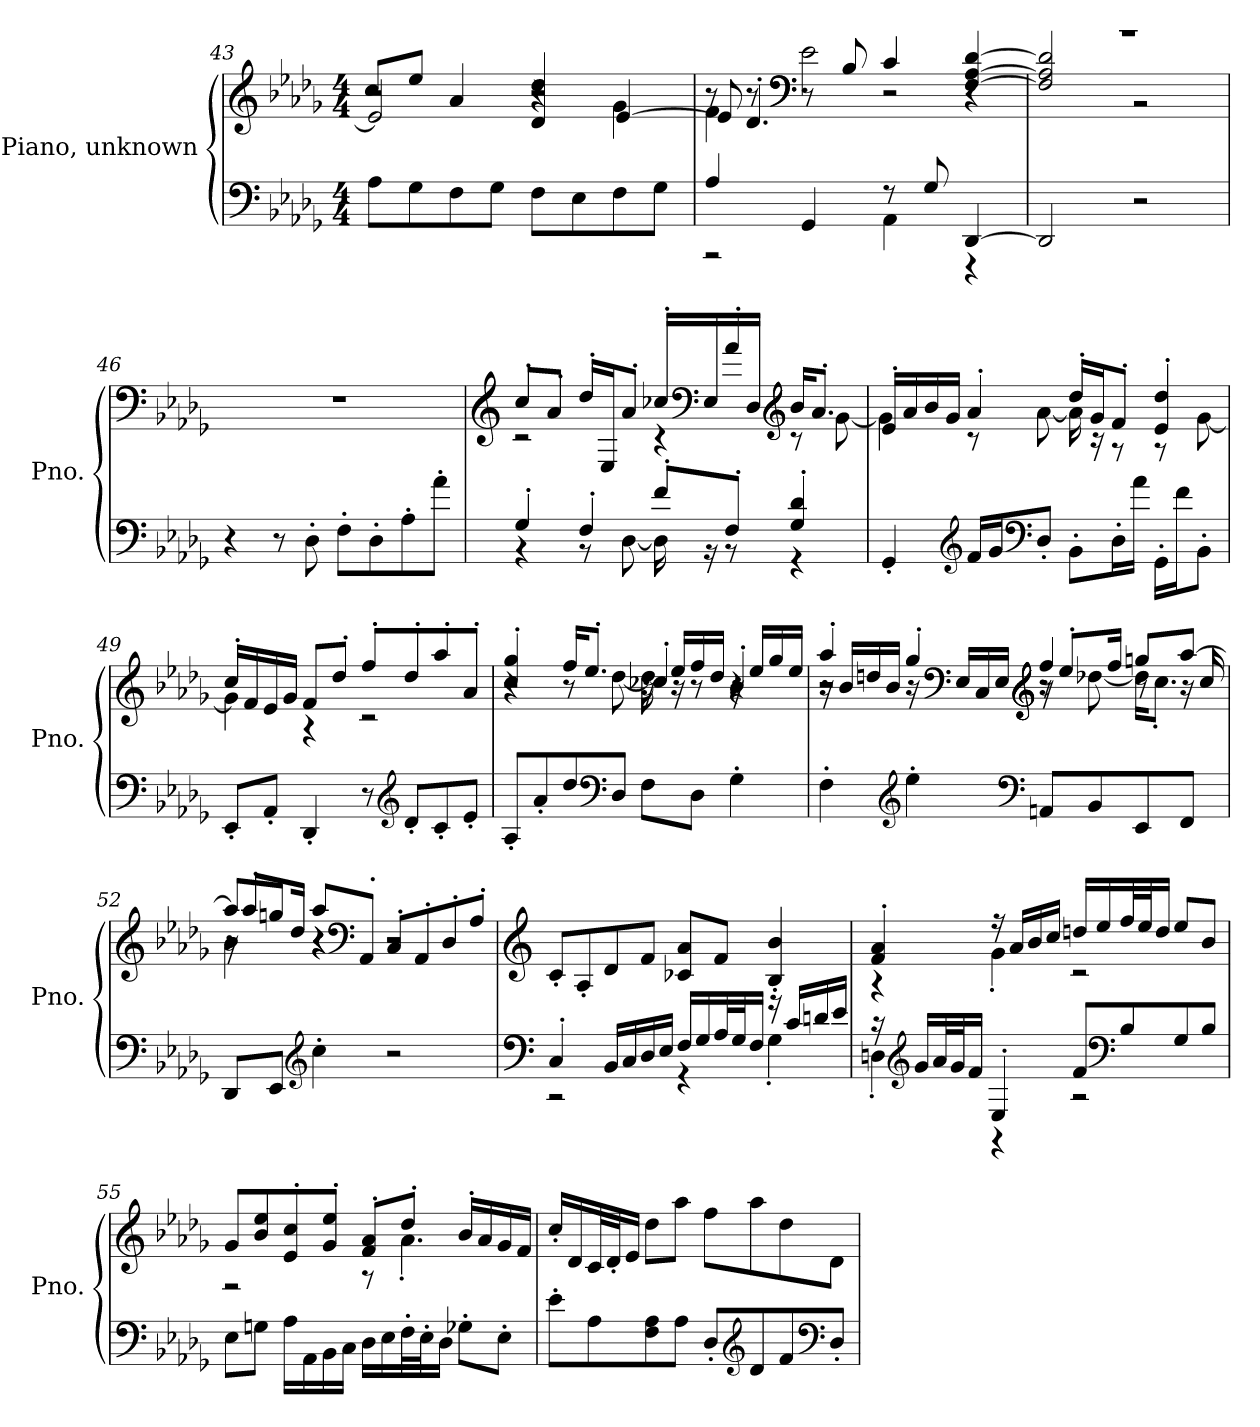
**kern	**kern
*part1	*part1
*staff2	*staff1
*I"Piano, unknown	*
*I'Pno.	*
*clefF4	*clefG2
*k[b-e-a-d-g-]	*k[b-e-a-d-g-]
*M4/4	*M4/4
=43	=43
*	*^
*	*	*^
8A-\L	2e-/]	2r	8cc/L
8G-\	.	.	8ee-/J
8F\	.	.	4a-/
8G-\J	.	.	.
8F\L	2r	4r	4d-/ 4dd-/
8E-\	.	.	.
8F\	.	4g-\	[4e-/
8G-\J	.	.	.
=44	=44	=44	=44
*^	*	*	*
4A-/	2r	8r	4f\	8e-/]
.	.	4.d-'/	.	8r
*	*	*clefF4	*	*
4GG-/	.	.	2e-\	8r
.	.	.	.	8B-/
8r	4AA-\	2r	.	4c/
8G-/	.	.	.	.
[4DD-/	4r	.	4r	[4F/ [4A-/ [4d-/
*v	*v	*	*	*
*	*	*v	*v
=45	=45	=45
2DD-/]	1r	2F/] 2A-/] 2d-/]
2r	.	2r
*	*v	*v
=46	=46
4r	1r
8r	.
8D-'\	.
8F'\L	.
8D-'\	.
8A-'\	.
8a-'\J	.
!!LO:PB:g=z
=47	=47
*	*clefG2
*^	*^
4G-'/	4r	8cc'/L	2r
.	.	8a-'/J	.
4F'/	8r	16dd-'/LL	.
.	.	16E-/J	.
.	[8D-\	8a-'/J	.
8f'/L	16D-\]	16cc-X'/LL	4r
*	*	*clefF4	*
.	16r	16E-/	.
8F'/J	8r	16a-'/	.
.	.	16D-/JJ	.
*	*	*clefG2	*
4G-/' 4d-/'	4r	16b-/KL	8r
.	.	8.a-'/J	.
.	.	.	[8g-\
*v	*v	*	*
=48	=48	=48
4GG-'/	16e-'/LL	4g-\]
.	16a-/	.
.	16b-/	.
.	16g-/JJ	.
*clefG2	*	*
16f/LL	4a-'/	8r
16g-/J	.	.
*clefF4	*	*
8D-'/J	.	[8a-\
8BB-'\L	16dd-'/LL	16a-\]
.	16g-/J	16r
16D-'\L	8f'/J	8r
16a-\JJ	.	.
16GG-'\LL	4e-/' 4dd-/'	8r
16f\J	.	.
8BB-'\J	.	[8g-\
!!LO:LB:g=z	!!
=49	=49	=49
8EE-'/L	16cc'/LL	4g-\]
.	16f/	.
8AA-'/J	16e-/	.
.	16g-/JJ	.
4DD-'/	8f/L	4r
.	8dd-'/J	.
8r	8ff'/L	2r
*clefG2	*	*
8d-'/L	8dd-'/	.
8c'/	8aa-'/	.
8e-'/J	8a-'/J	.
=50	=50	=50
*	*	*^
8A-'/L	4cc/' 4gg-/'	4r	2r
8a-'/	.	.	.
8dd-/	16ff/KL	8r	.
.	8.ee-'/J	.	.
*clefF4	*	*	*
8D-/J	.	[8dd-\	.
8F\L	16r	16dd-\]	4cc-X'/
.	16ee-/LL	16r	.
8D-\J	16ff/	8r	.
.	16dd-/JJ	.	.
4G-'\	16r	4r	4b-'/
.	16ee-/LL	.	.
.	16gg-/	.	.
.	16ee-/JJ	.	.
!!LO:LB:g=z	!!	!!
=51	=51	=51	=51
4F'\	4aa-'/	2r	16r
.	.	.	16b-/LL
.	.	.	16ddn/
.	.	.	16b-/JJ
*clefG2	*	*	*
4ee-'\	4gg-'/	.	16r
*	*clefF4	*	*
.	.	.	16E-/LL
.	.	.	16C/
.	.	.	16E-/JJ
*clefF4	*clefG2	*	*
8AAn/L	4ff/	8r	16r
.	.	.	8ee-'/L
8BB-/	.	[8dd-X\	.
.	.	.	16ff/Jk
8EE-/	8ggn/L	16dd-\KL]	8r
.	.	8.cc'\J	.
8FF/J	[8aa-/J	.	16r
.	.	.	16cc/
=52	=52	=52	=52
8DD-/L	8aa-/L]	4b-\	16r
.	.	.	8aa-'/L
8EE-/J	8ggn/J	.	.
.	.	.	16dd-/Jk
*clefG2	*	*	*
4cc'\	4r	4r	8aa-/L
*	*clefF4	*	*
.	.	.	8AA-'/J
2r	2r	2r	8C'/L
.	.	.	8AA-'/
.	.	.	8D-'/
.	.	.	8A-'/J
*	*v	*v	*v
!!LO:LB:g=z
=53	=53
*clefF4	*clefG2
*^	*
4C'/	2r	8c'/L
.	.	8A-'/
16BB-/LL	.	8d-/
16C/	.	.
16D-/	.	8f/J
16E-/JJ	.	.
16F/LL	4r	8c-X/ 8a-/L
16G-/	.	.
32A-/L	.	8f/J
32G-/J	.	.
16F/JJ	.	.
16r	4G-'\	4B-/' 4b-/'
16c/LL	.	.
16dn/	.	.
16e-/JJ	.	.
=54	=54	=54
*	*	*^
16r	4Dn'\	4f/' 4a-/'	4r
*clefG2	*	*	*
16g-/LL	.	.	.
32a-/L	.	.	.
32g-/J	.	.	.
16f/JJ	.	.	.
4E-'/	4r	16r	4g-'\
.	.	16a-/LL	.
.	.	16b-/	.
.	.	16cc/JJ	.
8f/L	2r	16ddn/LL	2r
.	.	16ee-/	.
*clefF4	*	*	*
8B-/	.	32ff/L	.
.	.	32ee-/J	.
.	.	16dd/JJ	.
8G-/	.	8ee-/L	.
8B-/J	.	8b-/J	.
*v	*v	*	*
!!LO:LB:g=z	!!
=55	=55	=55
8E-\L	8g-/L	2r
8Gn\J	8b-/ 8ee-/	.
16A-\LL	8e-/' 8cc/'	.
16AA-\	.	.
16BB-\	8g-/' 8ee-/'J	.
16C\JJ	.	.
16D-\LL	8f/' 8a-/'L	8r
16E-\	.	.
32F'\L	8dd-'/J	4.a-'\
32E-'\J	.	.
16D-\JJ	.	.
8G-X'\L	16b-'/LL	.
.	16a-/	.
8E-'\J	16g-/	.
.	16f/JJ	.
*	*v	*v
=56	=56
8e-'\L	16cc'/LL
.	16d-/
8A-\	32c/L
.	32d-'/J
.	16e-/JJ
8F\ 8A-\	8dd-\L
8A-\J	8aa-\J
8D-'/L	8ff\L
*clefG2	*
8d-/	8aa-\
8f/	8dd-\
*clefF4	*
8D-'/J	8d-\J
=	=
*-	*-
